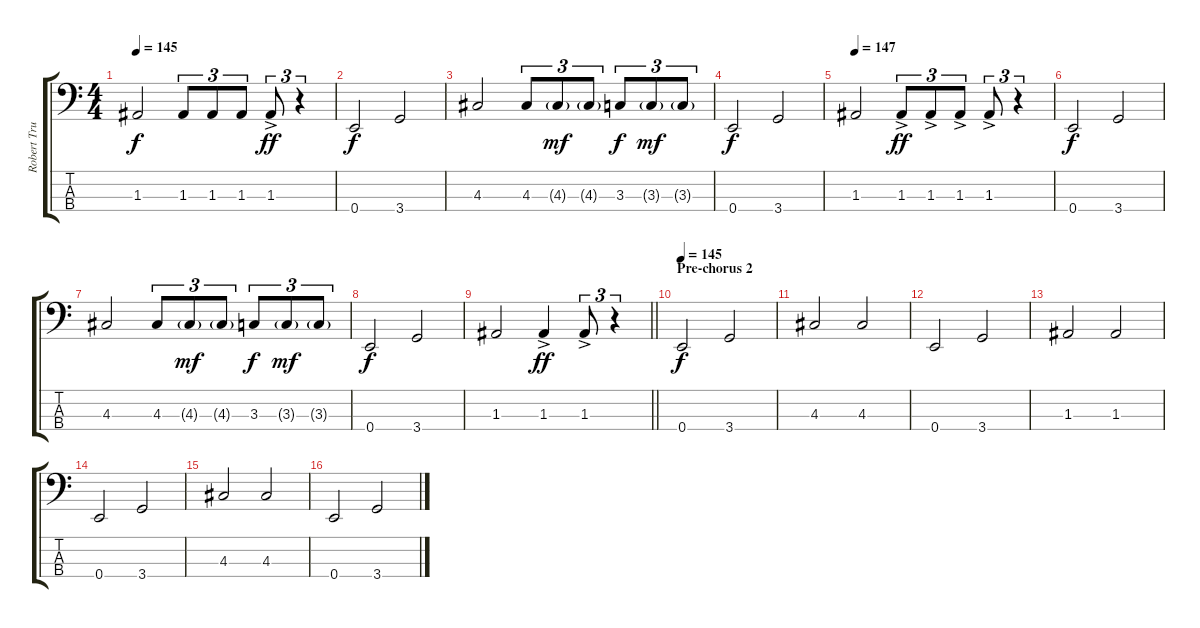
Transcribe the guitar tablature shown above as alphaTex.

\track ("Robert Trujillo (Bass)" "Robert Tru") {instrument electricbassfinger}
\staff {score tabs}
\tuning (G2 D2 A1 E1) {hide}
\ts (4 4)
\tempo 145
\clef f4
\ks c
1.3.2{dy f} 1.3.8{tu (3 2)} 1.3.8{tu (3 2)} 1.3.8{tu (3 2)} 1.3{ac}.8{tu (3 2) dy ff} r.4{tu (3 2)} |
0.4.2{dy f} 3.4.2 |
4.3.2 4.3.8{tu (3 2)} 4.3{g}.8{tu (3 2) dy mf} 4.3{g}.8{tu (3 2)} 3.3.8{tu (3 2) dy f} 3.3{g}.8{tu (3 2) dy mf} 3.3{g}.8{tu (3 2)} |
0.4.2{dy f} 3.4.2 |
\tempo 147
1.3.2 1.3{ac}.8{tu (3 2) dy ff} 1.3{ac}.8{tu (3 2)} 1.3{ac}.8{tu (3 2)} 1.3{ac}.8{tu (3 2)} r.4{tu (3 2)} |
0.4.2{dy f} 3.4.2 |
4.3.2 4.3.8{tu (3 2)} 4.3{g}.8{tu (3 2) dy mf} 4.3{g}.8{tu (3 2)} 3.3.8{tu (3 2) dy f} 3.3{g}.8{tu (3 2) dy mf} 3.3{g}.8{tu (3 2)} |
0.4.2{dy f} 3.4.2 |
\barLineRight lightlight
1.3.2 1.3{ac}.4{dy ff} 1.3{ac}.8{tu (3 2)} r.4{tu (3 2)} |
\section ("" "Pre-chorus 2")
\tempo 145
0.4.2{dy f} 3.4.2 |
4.3.2 4.3.2 |
0.4.2 3.4.2 |
1.3.2 1.3.2 |
0.4.2 3.4.2 |
4.3.2 4.3.2 |
0.4.2 3.4.2
